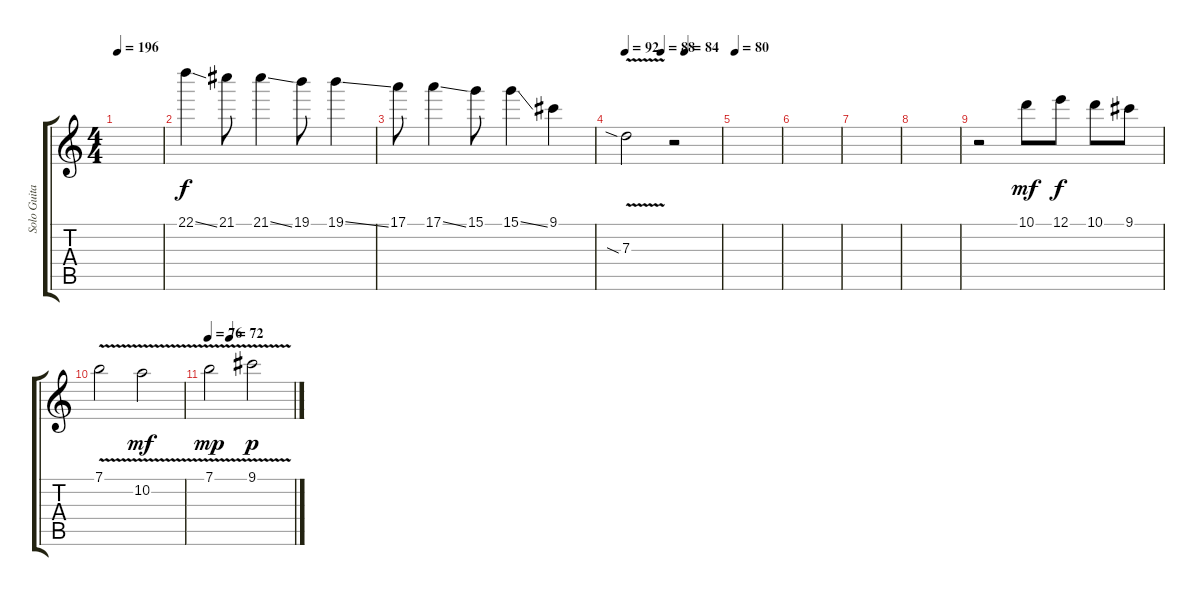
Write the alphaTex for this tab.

\track ("Solo Guitar(L)" "Solo Guita") {instrument distortionguitar}
\staff {score tabs}
\tuning (E4 B3 G3 D3 A2 E2) {hide}
\ts (4 4)
\tempo 196
\clef g2
\ks c
|
22.1{ss}.4 21.1.8 21.1{ss}.4 19.1.8 19.1{ss}.4 |
17.1.8 17.1{ss}.4 15.1.8 15.1{ss}.4 9.1.4 |
\tempo 92
\tempo (88 0.375)
\tempo (84 0.625)
7.3{v sia}.2 r.2 |
\tempo 80
|
|
|
|
r.2 10.1.8{dy mf} 12.1.8{dy f} 10.1.8 9.1.8 |
7.1{v}.2 10.2{v}.2{dy mf} |
\tempo 76
\tempo (72 0.25)
7.1{v}.2{dy mp} 9.1{v}.2{dy p}
